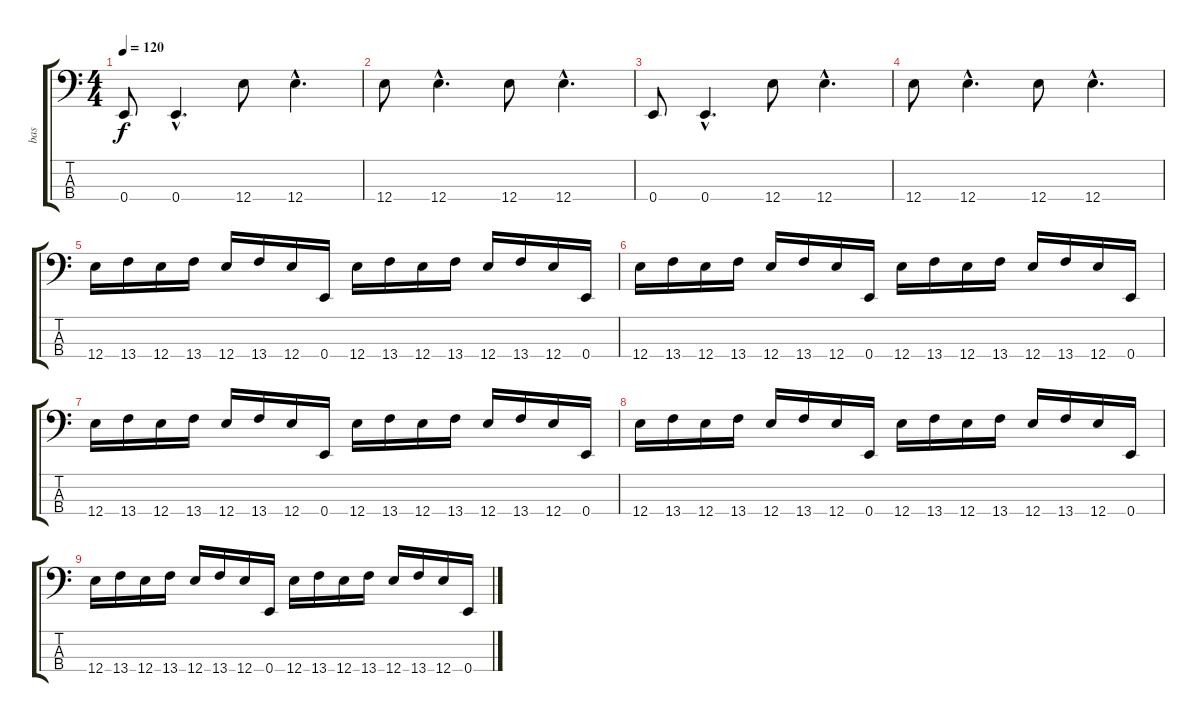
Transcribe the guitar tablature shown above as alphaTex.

\track ("bas" "bas") {instrument electricbassfinger}
\staff {score tabs}
\tuning (G2 D2 A1 E1) {hide}
\ts (4 4)
\tempo 120
\clef f4
\ks c
0.4.8{dy f} 0.4{hac}.4{d} 12.4.8 12.4{hac}.4{d} |
12.4.8 12.4{hac}.4{d} 12.4.8 12.4{hac}.4{d} |
0.4.8 0.4{hac}.4{d} 12.4.8 12.4{hac}.4{d} |
12.4.8 12.4{hac}.4{d} 12.4.8 12.4{hac}.4{d} |
12.4.16{balance 8} 13.4.16 12.4.16 13.4.16 12.4.16 13.4.16 12.4.16 0.4.16 12.4.16 13.4.16 12.4.16 13.4.16 12.4.16 13.4.16 12.4.16 0.4.16 |
12.4.16 13.4.16 12.4.16 13.4.16 12.4.16 13.4.16 12.4.16 0.4.16 12.4.16{volume 10} 13.4.16 12.4.16 13.4.16 12.4.16 13.4.16 12.4.16 0.4.16 |
12.4.16 13.4.16 12.4.16 13.4.16 12.4.16 13.4.16 12.4.16 0.4.16 12.4.16{volume 5} 13.4.16 12.4.16 13.4.16 12.4.16 13.4.16 12.4.16 0.4.16 |
12.4.16 13.4.16 12.4.16 13.4.16 12.4.16 13.4.16 12.4.16 0.4.16 12.4.16{volume 0} 13.4.16 12.4.16 13.4.16 12.4.16 13.4.16 12.4.16 0.4.16 |
12.4.16 13.4.16 12.4.16 13.4.16 12.4.16 13.4.16 12.4.16 0.4.16 12.4.16 13.4.16 12.4.16 13.4.16 12.4.16 13.4.16 12.4.16 0.4.16
